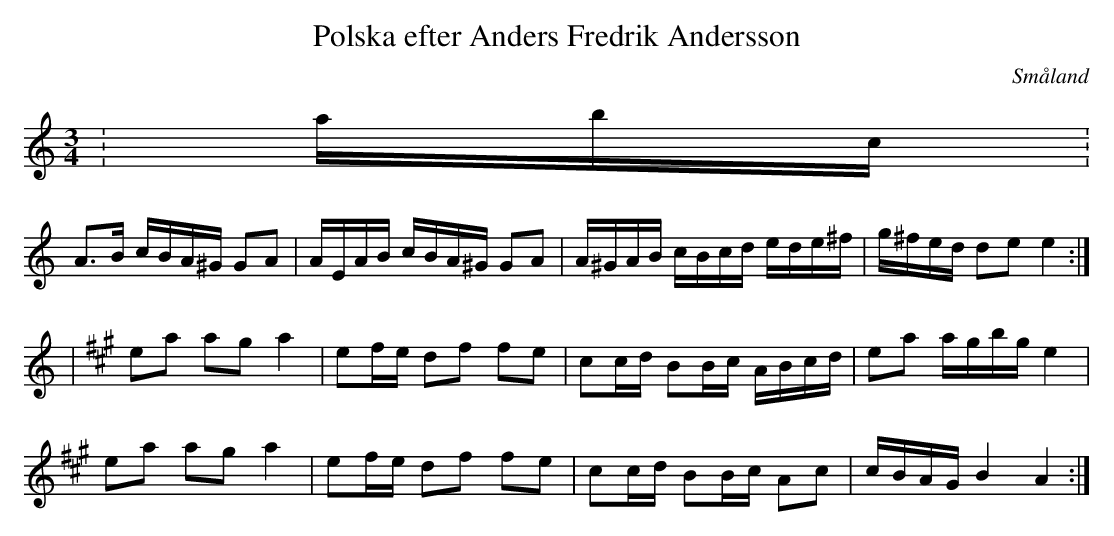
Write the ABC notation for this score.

X:1
T:Polska efter Anders Fredrik Andersson
L:1/16
M:3/4
O: Småland
K:Am
:abc:
A2>B2 cBA^G G2A2 | AEAB cBA^G G2A2 | A^GAB cBcd ede^f | g^fed d2e2 e4 :|
|[K:A] e2a2 a2g2- a4 | e2fe d2f2 f2e2 | c2cd B2Bc ABcd | e2a2 agbg e4 |
e2a2 a2g2- a4 | e2fe d2f2 f2e2 | c2cd B2Bc A2c2 | cBAG B4 A4 :|
